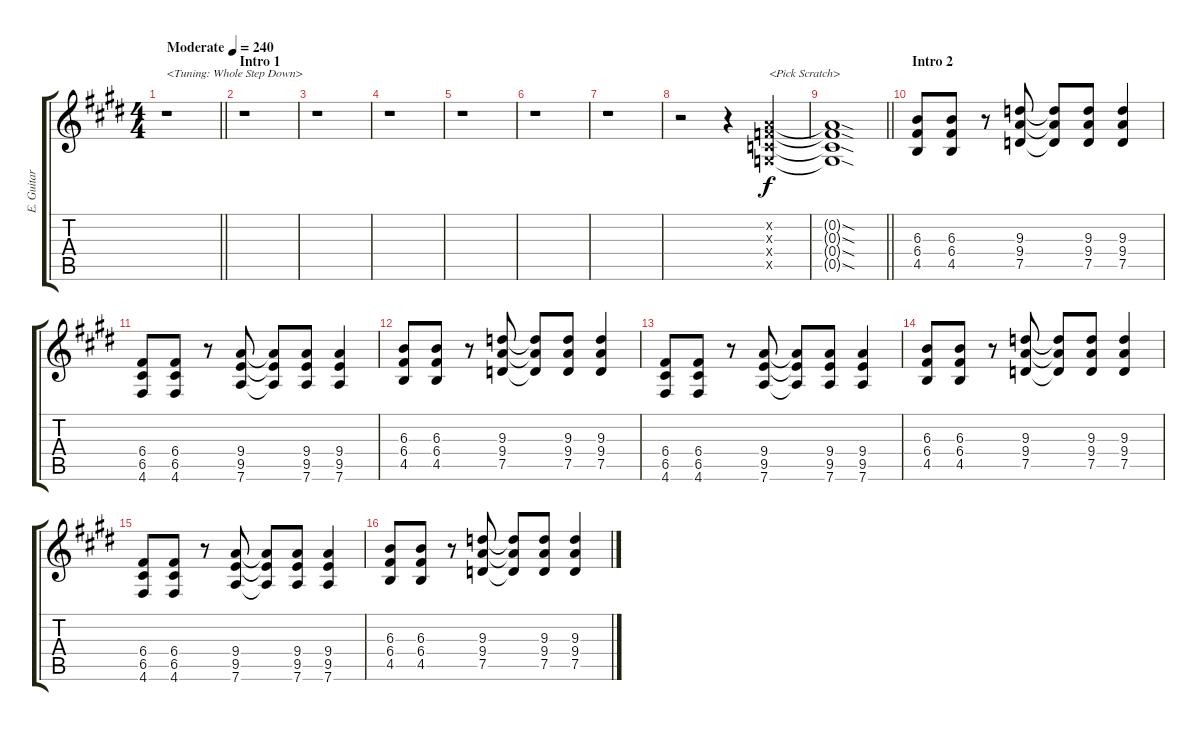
\track ("E. Guitar II" "E. Guitar ") {instrument overdrivenguitar}
\staff {score tabs}
\tuning (D4 A3 F3 C3 G2 D2) {hide}
\ts (4 4)
\tempo (240 "Moderate")
\clef g2
\barLineRight lightlight
\ks e
r.1{txt "<Tuning: Whole Step Down>" dy f instrument overdrivenguitar} |
\section ("" "Intro 1")
r.1 |
r.1 |
r.1 |
r.1 |
r.1 |
r.1 |
r.2 r.4 (0.2{x} 0.3{x} 0.4{x} 0.5{x}).4{txt "<Pick Scratch>"} |
\barLineRight lightlight
(0.2{sod t} 0.3{sod t} 0.4{sod t} 0.5{sod t}).1 |
\section ("" "Intro 2")
(6.3 6.4 4.5).8 (6.3 6.4 4.5).8 r.8 (9.3 9.4 7.5).8 (9.3{t} 9.4{t} 7.5{t}).8 (9.3 9.4 7.5).8 (9.3 9.4 7.5).4 |
(6.4 6.5 4.6).8 (6.4 6.5 4.6).8 r.8 (9.4 9.5 7.6).8 (9.4{t} 9.5{t} 7.6{t}).8 (9.4 9.5 7.6).8 (9.4 9.5 7.6).4 |
(6.3 6.4 4.5).8 (6.3 6.4 4.5).8 r.8 (9.3 9.4 7.5).8 (9.3{t} 9.4{t} 7.5{t}).8 (9.3 9.4 7.5).8 (9.3 9.4 7.5).4 |
(6.4 6.5 4.6).8 (6.4 6.5 4.6).8 r.8 (9.4 9.5 7.6).8 (9.4{t} 9.5{t} 7.6{t}).8 (9.4 9.5 7.6).8 (9.4 9.5 7.6).4 |
(6.3 6.4 4.5).8 (6.3 6.4 4.5).8 r.8 (9.3 9.4 7.5).8 (9.3{t} 9.4{t} 7.5{t}).8 (9.3 9.4 7.5).8 (9.3 9.4 7.5).4 |
(6.4 6.5 4.6).8 (6.4 6.5 4.6).8 r.8 (9.4 9.5 7.6).8 (9.4{t} 9.5{t} 7.6{t}).8 (9.4 9.5 7.6).8 (9.4 9.5 7.6).4 |
(6.3 6.4 4.5).8 (6.3 6.4 4.5).8 r.8 (9.3 9.4 7.5).8 (9.3{t} 9.4{t} 7.5{t}).8 (9.3 9.4 7.5).8 (9.3 9.4 7.5).4
